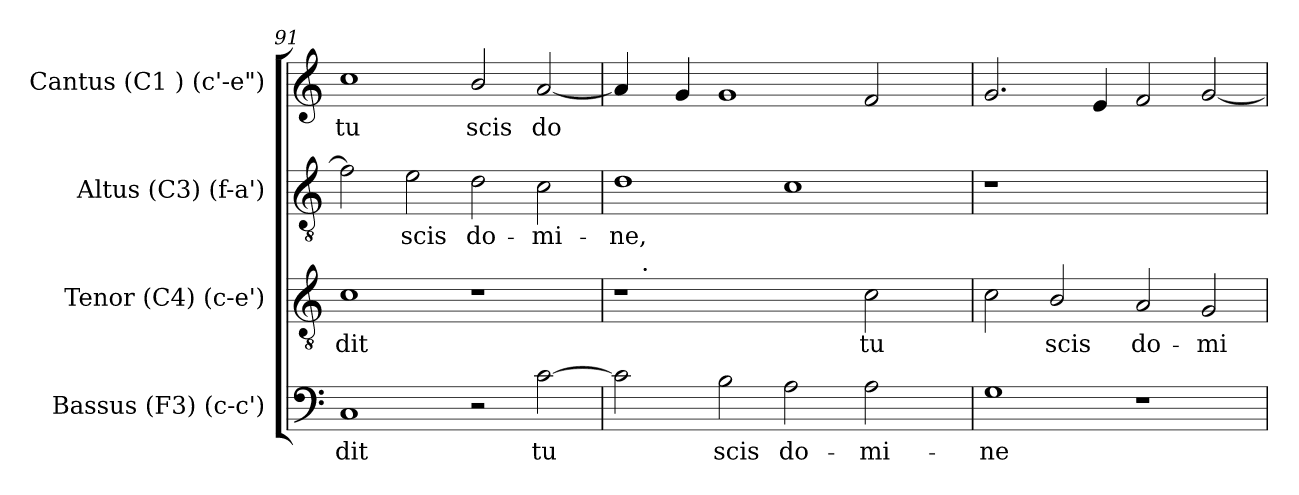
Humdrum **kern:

**kern	**text	**kern	**text	**kern	**text	**kern	**text
*part4	*part4	*part3	*part3	*part2	*part2	*part1	*part1
*staff4	*staff4	*staff3	*staff3	*staff2	*staff2	*staff1	*staff1
*I"Bassus (F3)  (c-c')	*	*I"Tenor (C4)  (c-e')	*	*I"Altus (C3)  (f-a')	*	*I"Cantus (C1 )  (c'-e")	*
*clefF4	*	*clefGv2	*	*clefGv2	*	*clefG2	*
*k[]	*	*k[]	*	*k[]	*	*k[]	*
*C:	*	*C:	*	*C:	*	*C:	*
=91	=91	=91	=91	=91	=91	=91	=91
!	!LO:LY:b:cj	!	!LO:LY:b:cj	!	!LO:LY:b:cj	!	!LO:LY:b:cj
1C	-dit	1c	-dit	2f\]	.	1cc	tu
!	!	!	!	!	!LO:LY:b:cj	!	!
.	.	.	.	2e\	scis	.	.
!	!	!	!	!	!LO:LY:b:cj	!	!LO:LY:b:cj
2r	.	1r	.	2d\	do-	2b/	scis
!	!LO:LY:b:cj	!	!	!	!LO:LY:b:cj	!	!LO:LY:b:cj
[>2c\	tu	.	.	2c\	-mi-	[<2a/	do-
=92	=92	=92	=92	=92	=92	=92	=92
!	!LO:LY:b:cj	!	!	!	!LO:LY:b:cj	!	!LO:LY:b:cj
*	*	*^	*	*	*	*	*
2c\]	.	1r	16ryy	.	1d	-ne,	4a/]	--
.	.	.	64ryy	.	.	.	.	.
!	!	!	!LO:TX:a:t=.	!	!	!	!	!
.	.	.	1ryy	.	.	.	.	.
!	!	!	!	!	!	!	!	!LO:LY:b:cj
.	.	.	.	.	.	.	4g/	--
!	!LO:LY:b:cj	!	!	!	!	!	!	!LO:LY:b:cj
2B\	scis	.	.	.	.	.	1g	--
!	!LO:LY:b:cj	!	!	!	!	!LO:LY:b:cj	!	!
2A\	do-	2ryy	.	.	1c	.	.	.
.	.	.	2ryy	.	.	.	.	.
!	!LO:LY:b:cj	!	!	!LO:LY:b:cj	!	!	!	!LO:LY:b:cj
2A\	-mi-	2c\	.	tu	.	.	2f/	--
.	.	.	4ryy	.	.	.	.	.
.	.	.	8ryy	.	.	.	.	.
.	.	.	32.ryy	.	.	.	.	.
!!LO:LB:g=z
=93	=93	=93	=93	=93	=93	=93	=93	=93
!	!LO:LY:b:cj	!	!	!LO:LY:b:cj	!	!	!	!LO:LY:b:cj
*	*	*v	*v	*	*	*	*	*
1G	-ne	2c\	.	1r	.	2.g/	--
!	!	!	!LO:LY:b:cj	!	!	!	!
.	.	2B/	scis	.	.	.	.
!	!	!	!	!	!	!	!LO:LY:b:cj
.	.	.	.	.	.	4e/	--
!	!	!	!LO:LY:b:cj	!	!	!	!LO:LY:b:cj
1r	.	2A/	do-	1ryy	.	2f/	--
!	!	!	!LO:LY:b:cj	!	!	!	!LO:LY:b:cj
.	.	2G/	-mi-	.	.	[<2g/	--
=	=	=	=	=	=	=	=
*-	*-	*-	*-	*-	*-	*-	*-
